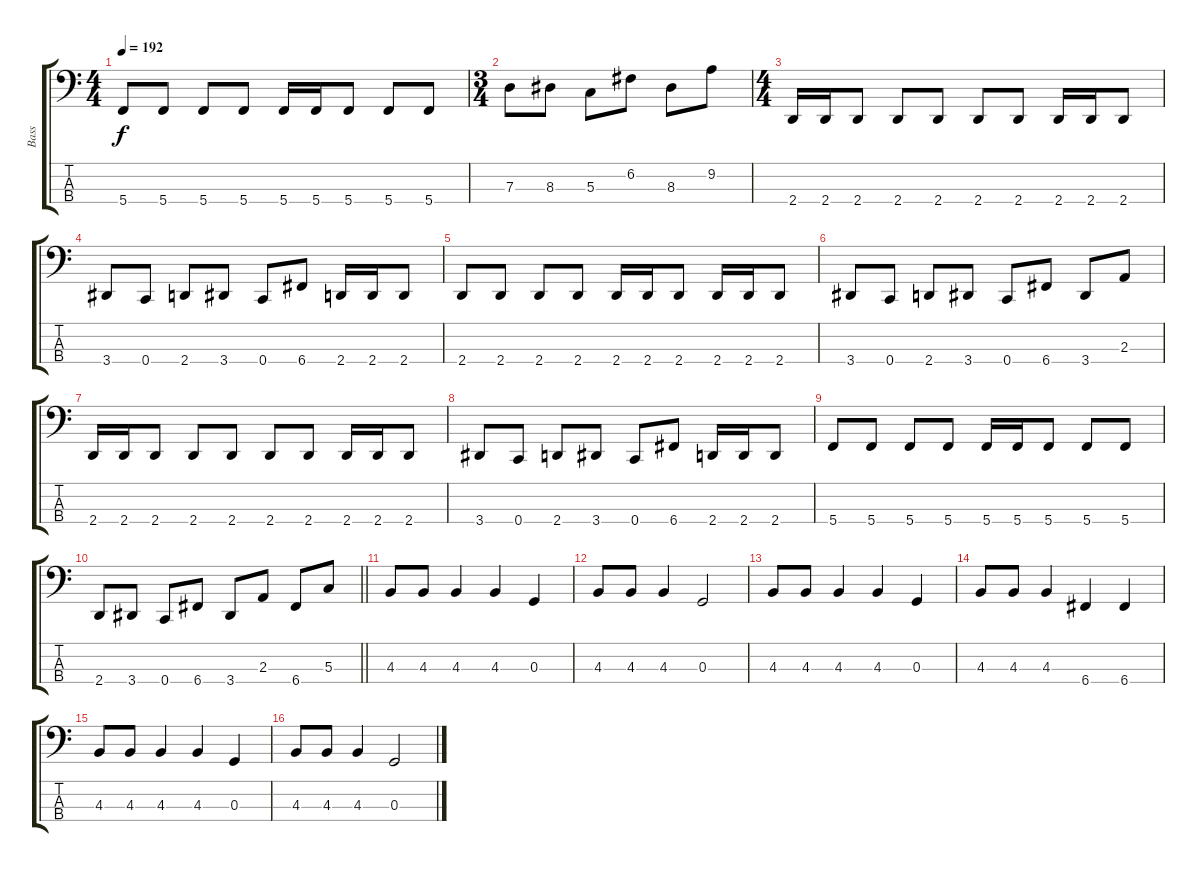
\track ("Bass" "Bass") {instrument slapbass1}
\staff {score tabs}
\tuning (F2 C2 G1 C1) {hide}
\ts (4 4)
\tempo 192
\clef f4
\ks c
5.4.8{dy f} 5.4.8 5.4.8 5.4.8 5.4.16 5.4.16 5.4.8 5.4.8 5.4.8 |
\ts (3 4)
7.3.8 8.3.8 5.3.8 6.2.8 8.3.8 9.2.8 |
\ts (4 4)
2.4.16 2.4.16 2.4.8 2.4.8 2.4.8 2.4.8 2.4.8 2.4.16 2.4.16 2.4.8 |
3.4.8 0.4.8 2.4.8 3.4.8 0.4.8 6.4.8 2.4.16 2.4.16 2.4.8 |
2.4.8 2.4.8 2.4.8 2.4.8 2.4.16 2.4.16 2.4.8 2.4.16 2.4.16 2.4.8 |
3.4.8 0.4.8 2.4.8 3.4.8 0.4.8 6.4.8 3.4.8 2.3.8 |
2.4.16 2.4.16 2.4.8 2.4.8 2.4.8 2.4.8 2.4.8 2.4.16 2.4.16 2.4.8 |
3.4.8 0.4.8 2.4.8 3.4.8 0.4.8 6.4.8 2.4.16 2.4.16 2.4.8 |
5.4.8 5.4.8 5.4.8 5.4.8 5.4.16 5.4.16 5.4.8 5.4.8 5.4.8 |
\barLineRight lightlight
2.4.8 3.4.8 0.4.8 6.4.8 3.4.8 2.3.8 6.4.8 5.3.8 |
4.3.8 4.3.8 4.3.4 4.3.4 0.3.4 |
4.3.8 4.3.8 4.3.4 0.3.2 |
4.3.8 4.3.8 4.3.4 4.3.4 0.3.4 |
4.3.8 4.3.8 4.3.4 6.4.4 6.4.4 |
4.3.8 4.3.8 4.3.4 4.3.4 0.3.4 |
4.3.8 4.3.8 4.3.4 0.3.2
